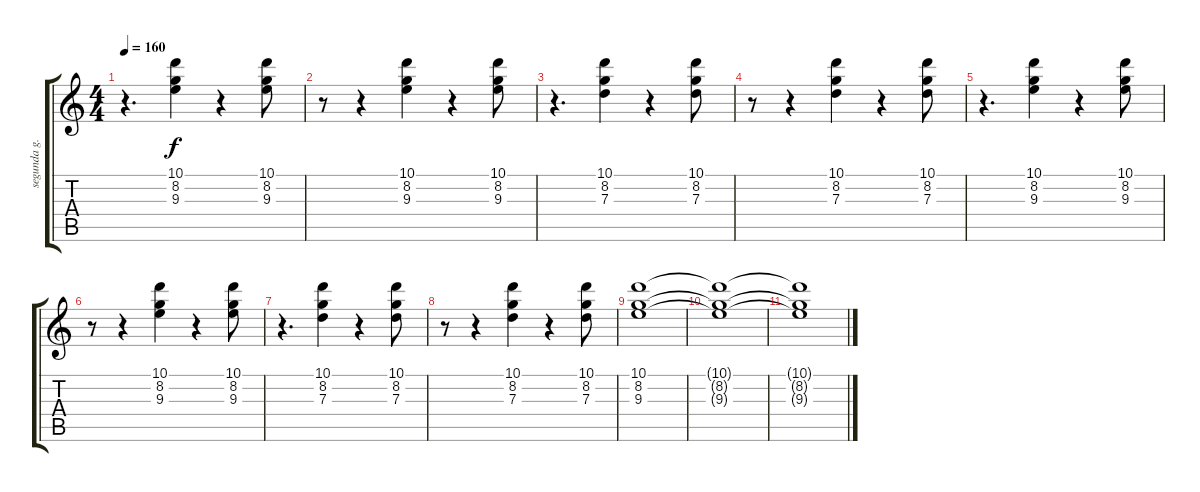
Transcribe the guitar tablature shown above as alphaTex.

\track ("segunda g." "segunda g.") {instrument acousticguitarnylon}
\staff {score tabs}
\tuning (E4 B3 G3 D3 A2 E2) {hide}
\ts (4 4)
\tempo 160
\clef g2
\ks c
r.4{d dy f} (10.1 8.2 9.3).4 r.4 (10.1 8.2 9.3).8 |
r.8 r.4 (10.1 8.2 9.3).4 r.4 (10.1 8.2 9.3).8 |
r.4{d} (10.1 8.2 7.3).4 r.4 (10.1 8.2 7.3).8 |
r.8 r.4 (10.1 8.2 7.3).4 r.4 (10.1 8.2 7.3).8 |
r.4{d} (10.1 8.2 9.3).4 r.4 (10.1 8.2 9.3).8 |
r.8 r.4 (10.1 8.2 9.3).4 r.4 (10.1 8.2 9.3).8 |
r.4{d} (10.1 8.2 7.3).4 r.4 (10.1 8.2 7.3).8 |
r.8 r.4 (10.1 8.2 7.3).4 r.4 (10.1 8.2 7.3).8 |
(10.1 8.2 9.3).1 |
(10.1{t} 8.2{t} 9.3{t}).1 |
(10.1{t} 8.2{t} 9.3{t}).1
